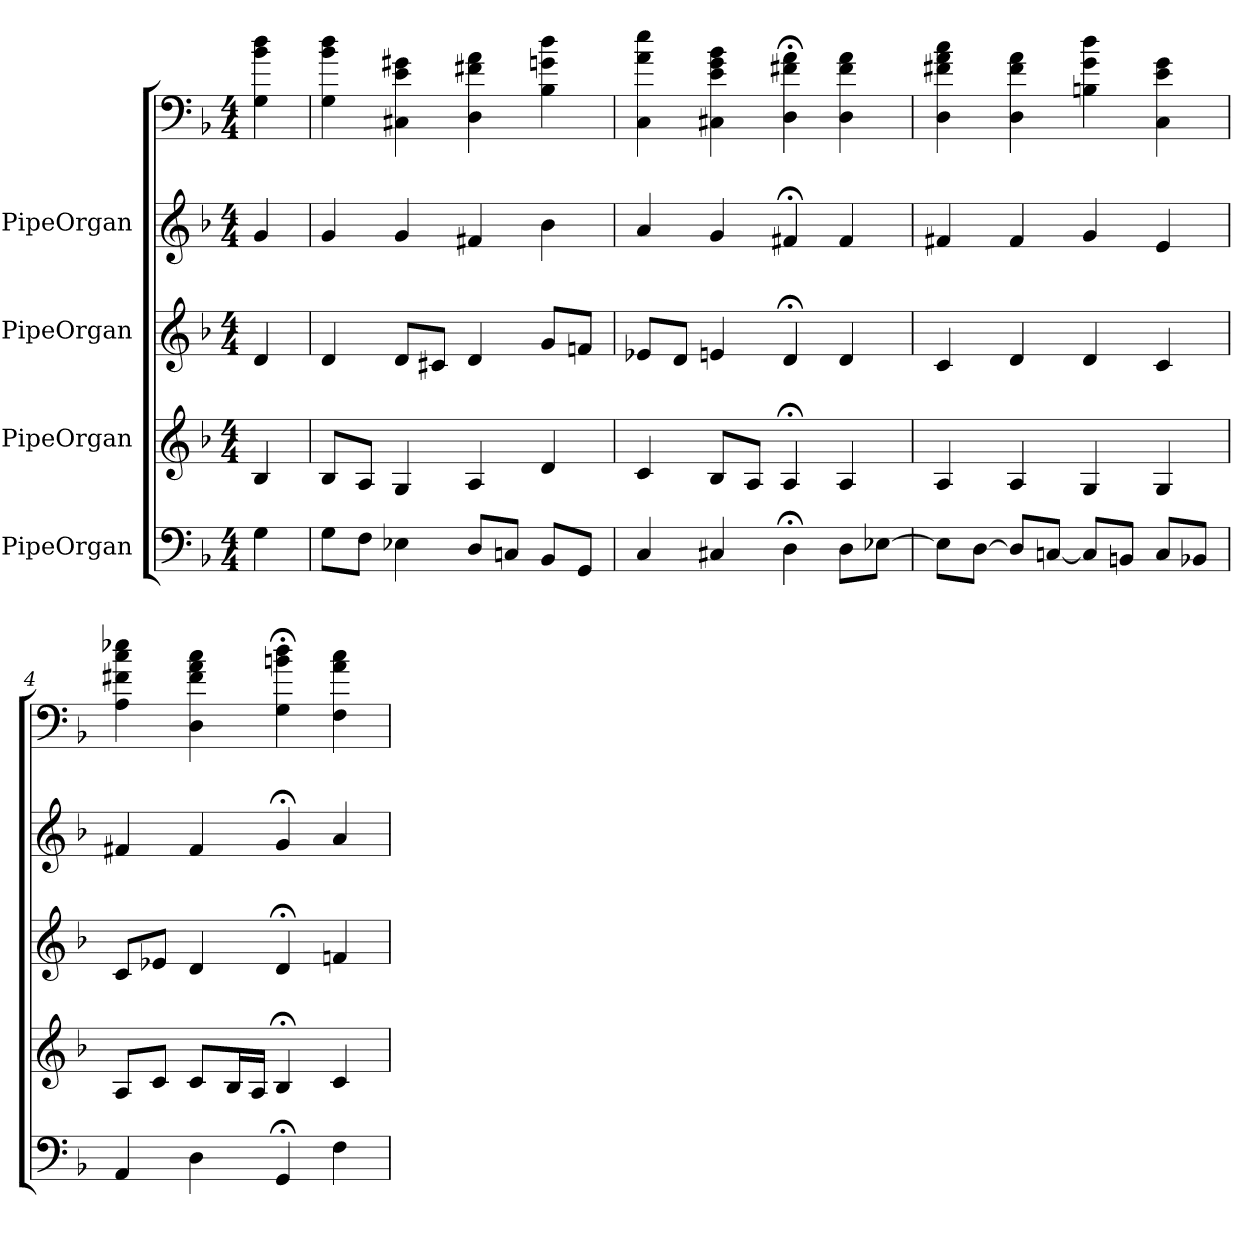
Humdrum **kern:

**kern	**kern	**kern	**kern	**kern
*part5	*part4	*part3	*part2	*part1
*staff5	*staff4	*staff3	*staff2	*staff1
*I"PipeOrgan	*I"PipeOrgan	*I"PipeOrgan	*I"PipeOrgan	*
*k[b-]	*k[b-]	*k[b-]	*k[b-]	*k[b-]
*M4/4	*M4/4	*M4/4	*M4/4	*M4/4
*MM60	*MM60	*MM60	*MM60	*MM60
=	=	=	=	=
4G	4B-	4d	4g	4G 4b- 4dd
=1	=1	=1	=1	=1
8GL	8B-L	4d	4g	4G 4b- 4dd
8FJ	8AJ	.	.	.
4E-X	4G	8dL	4g	4C#X 4e 4g#X
.	.	8c#XJ	.	.
8DL	4A	4d	4f#X	4D 4f#X 4a
8CnJ	.	.	.	.
8BB-L	4d	8gL	4b-	4B- 4gn 4dd
8GGJ	.	8fnJ	.	.
=2	=2	=2	=2	=2
4C	4c	8e-XL	4a	4C 4a 4ee
.	.	8dJ	.	.
4C#X	8B-L	4en	4g	4C#X 4e 4g 4b-
.	8AJ	.	.	.
4D;<	4A;<	4d;<	4f#X;<	4D;< 4f#X;< 4a;<
8DL	4A	4d	4f#	4D 4f# 4a
[8E-XJ	.	.	.	.
=3	=3	=3	=3	=3
8E-L]	4A	4c	4f#X	4D 4f#X 4a 4cc
[8DJ	.	.	.	.
8DL]	4A	4d	4f#	4D 4f# 4a
[8CnJ	.	.	.	.
8CL]	4G	4d	4g	4Bn 4g 4dd
8BBnJ	.	.	.	.
8CL	4G	4c	4e	4C 4e 4g
8BB-XJ	.	.	.	.
=4	=4	=4	=4	=4
4AA	8AL	8cL	4f#X	4A 4f#X 4cc 4ee-X
.	8cJ	8e-XJ	.	.
4D	8cL	4d	4f#	4D 4f# 4a 4cc
.	16B-L	.	.	.
.	16AJJ	.	.	.
4GG;<	4B-;<	4d;<	4g;<	4G;< 4bn;< 4dd;<
4F	4c	4fn	4a	4F 4a 4cc
=	=	=	=	=
*-	*-	*-	*-	*-
